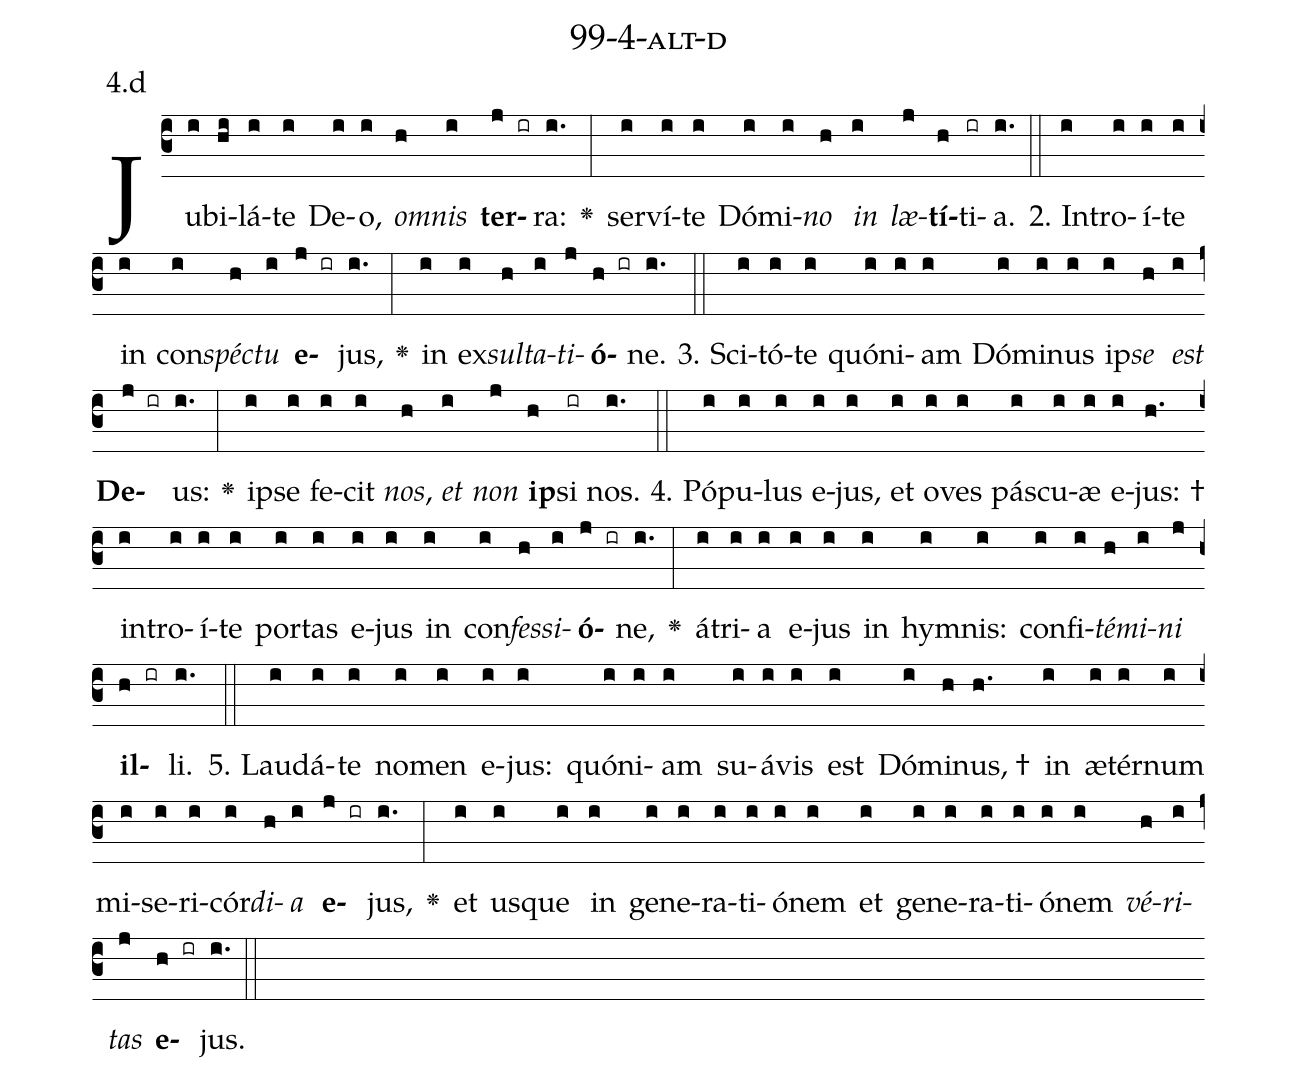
name: 99-4-alt-d;
annotation: 4.d;
%%
(c3)Ju(i)bi(hi)lá(i)te(i) De(i)o,(i) <i>om</i>(h)<i>nis</i>(i) <b>ter</b>(j ir)ra:(i.) <v>\greheightstar</v>(:) ser(i)ví(i)te(i) Dó(i)mi(i)<i>no</i>(h) <i>in</i>(i) <i>læ</i>(j)<b>tí</b>(h)ti(ir)a.(i.) (::)
2. In(i)tro(i)í(i)te(i) in(i) con(i)<i>spéc</i>(h)<i>tu</i>(i) <b>e</b>(j ir)jus,(i.) <v>\greheightstar</v>(:) in(i) ex(i)<i>sul</i>(h)<i>ta</i>(i)<i>ti</i>(j)<b>ó</b>(h ir)ne.(i.) (::)
3. Sci(i)tó(i)te(i) quón(i)i(i)am(i) Dó(i)mi(i)nus(i) ip(i)<i>se</i>(h) <i>est</i>(i) <b>De</b>(j ir)us:(i.) <v>\greheightstar</v>(:) ip(i)se(i) fe(i)cit(i) <i>nos</i>,(h) <i>et</i>(i) <i>non</i>(j) <b>ip</b>(h)si(ir) nos.(i.) (::)
4. Pó(i)pu(i)lus(i) e(i)jus,(i) et(i) o(i)ves(i) pás(i)cu(i)æ(i) e(i)jus: †(h.) in(i)tro(i)í(i)te(i) por(i)tas(i) e(i)jus(i) in(i) con(i)<i>fes</i>(h)<i>si</i>(i)<b>ó</b>(j ir)ne,(i.) <v>\greheightstar</v>(:) á(i)tri(i)a(i) e(i)jus(i) in(i) hym(i)nis:(i) con(i)fi(i)<i>té</i>(h)<i>mi</i>(i)<i>ni</i>(j) <b>il</b>(h ir)li.(i.) (::)
5. Lau(i)dá(i)te(i) no(i)men(i) e(i)jus:(i) quón(i)i(i)am(i) su(i)á(i)vis(i) est(i) Dó(i)mi(h)nus, †(h.) in(i) æ(i)tér(i)num(i) mi(i)se(i)ri(i)cór(i)<i>di</i>(h)<i>a</i>(i) <b>e</b>(j ir)jus,(i.) <v>\greheightstar</v>(:) et(i) us(i)que(i) in(i) ge(i)ne(i)ra(i)ti(i)ó(i)nem(i) et(i) ge(i)ne(i)ra(i)ti(i)ó(i)nem(i) <i>vé</i>(h)<i>ri</i>(i)<i>tas</i>(j) <b>e</b>(h ir)jus.(i.) (::)
